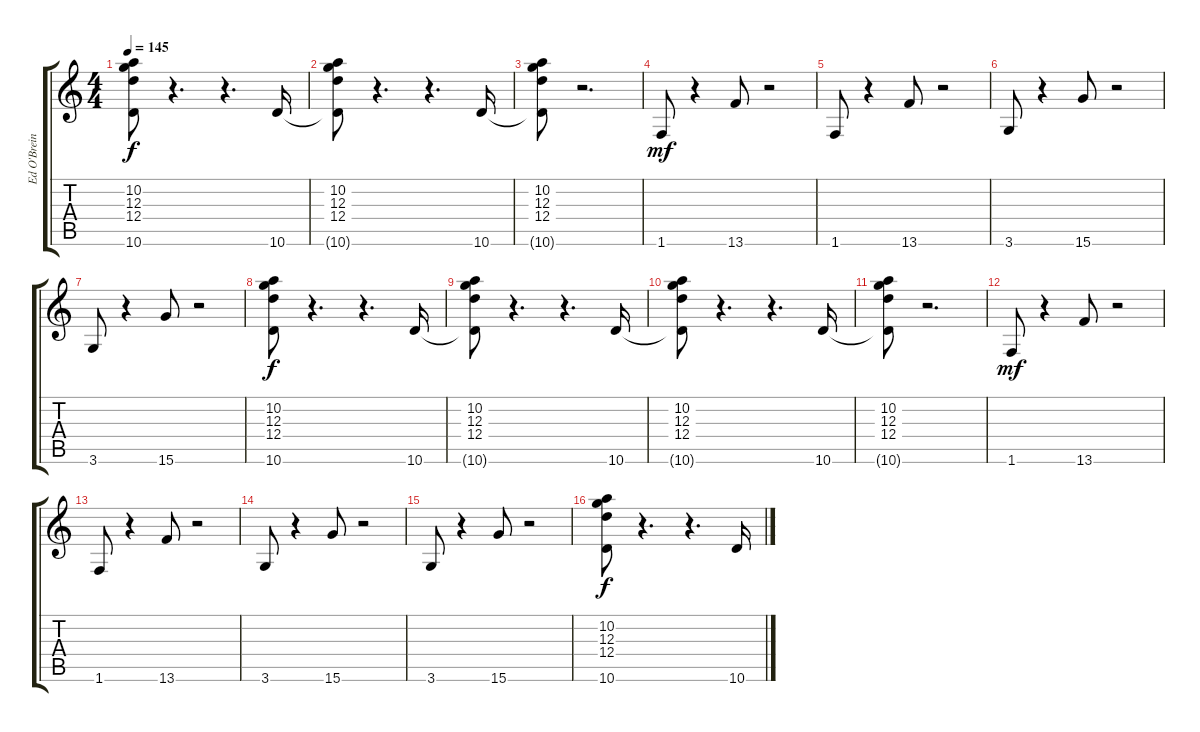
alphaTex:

\track ("Ed O'Brein" "Ed O'Brein") {instrument overdrivenguitar}
\staff {score tabs}
\tuning (E4 B3 G3 D3 A2 E2) {hide}
\ts (4 4)
\tempo 145
\clef g2
\ks c
(10.2 12.3 12.4 10.6{t}).8{dy f} r.4{d} r.4{d} 10.6.16 |
(10.2 12.3 12.4 10.6{t}).8 r.4{d} r.4{d} 10.6.16 |
(10.2 12.3 12.4 10.6{t}).8 r.2{d} |
1.6.8{dy mf} r.4 13.6.8 r.2 |
1.6.8 r.4 13.6.8 r.2 |
3.6.8 r.4 15.6.8 r.2 |
3.6.8 r.4 15.6.8 r.2 |
(10.2 12.3 12.4 10.6).8{dy f} r.4{d} r.4{d} 10.6.16 |
(10.2 12.3 12.4 10.6{t}).8 r.4{d} r.4{d} 10.6.16 |
(10.2 12.3 12.4 10.6{t}).8 r.4{d} r.4{d} 10.6.16 |
(10.2 12.3 12.4 10.6{t}).8 r.2{d} |
1.6.8{dy mf} r.4 13.6.8 r.2 |
1.6.8 r.4 13.6.8 r.2 |
3.6.8 r.4 15.6.8 r.2 |
3.6.8 r.4 15.6.8 r.2 |
(10.2 12.3 12.4 10.6).8{dy f} r.4{d} r.4{d} 10.6.16
